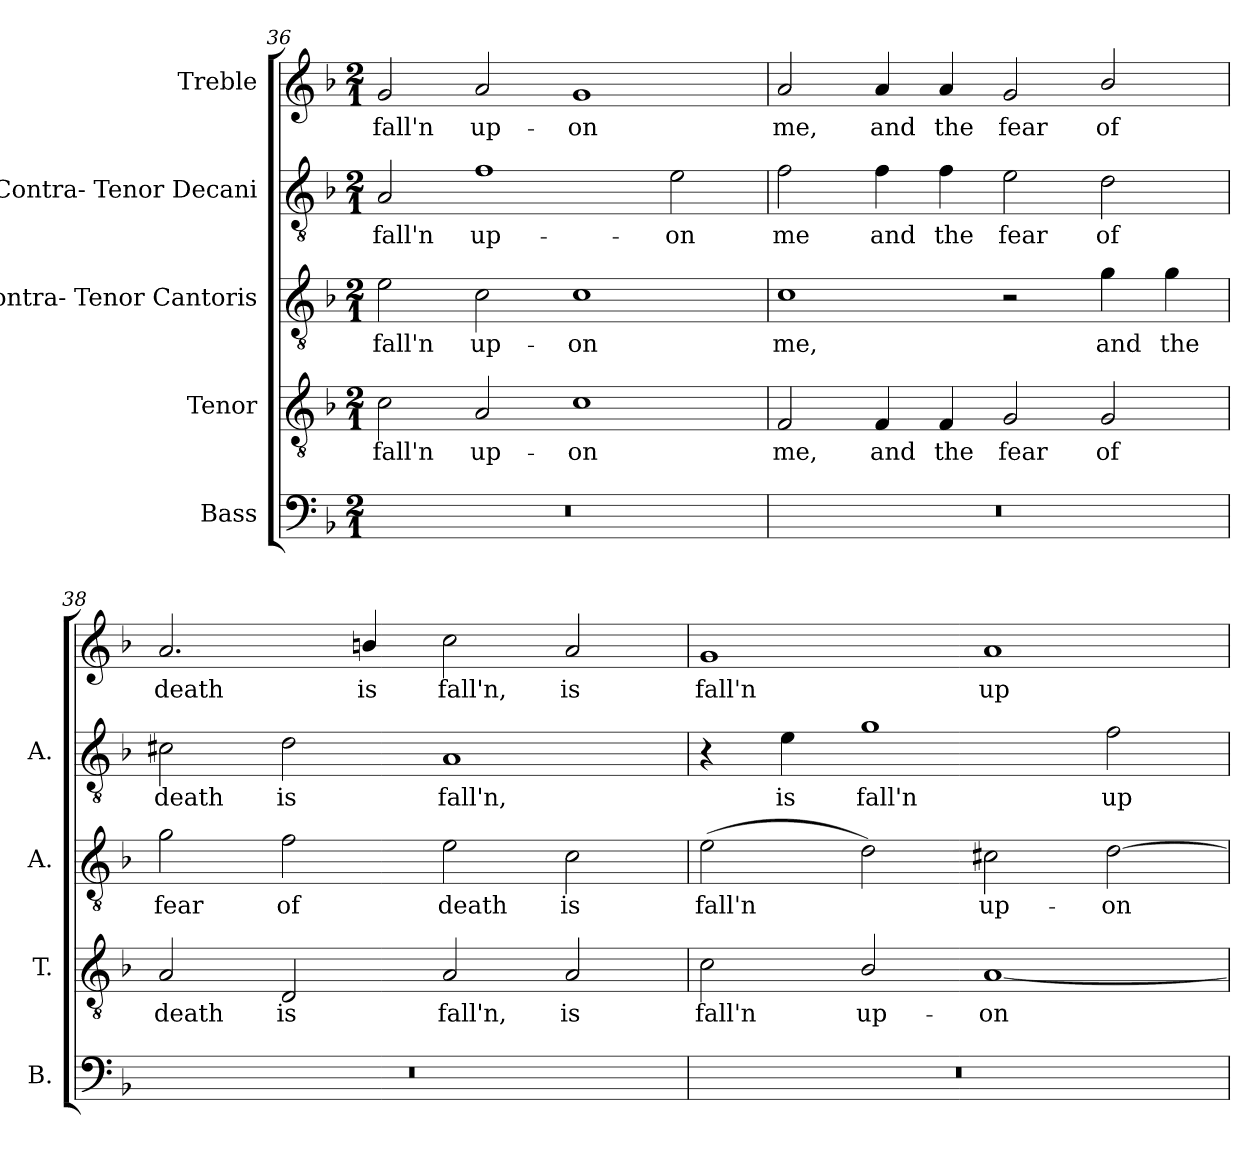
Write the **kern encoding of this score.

**kern	**kern	**text	**kern	**text	**kern	**text	**kern	**text
*part5	*part4	*part4	*part3	*part3	*part2	*part2	*part1	*part1
*staff5	*staff4	*staff4	*staff3	*staff3	*staff2	*staff2	*staff1	*staff1
*I"Bass	*I"Tenor	*	*I"Contra- Tenor Cantoris	*	*I"Contra- Tenor Decani	*	*I"Treble	*
*I'B.	*I'T.	*	*I'A.	*	*I'A.	*	*	*
*clefF4	*clefGv2	*	*clefGv2	*	*clefGv2	*	*clefG2	*
*	*ITrd7c12	*	*ITrd7c12	*	*ITrd7c12	*	*	*
*k[b-]	*k[b-]	*	*k[b-]	*	*k[b-]	*	*k[b-]	*
*F:	*F:	*	*F:	*	*F:	*	*F:	*
*M2/1	*M2/1	*	*M2/1	*	*M2/1	*	*M2/1	*
=36	=36	=36	=36	=36	=36	=36	=36	=36
!LO:N:vis=1	!	!	!	!	!	!	!	!
!	!	!LO:LY:b:color=#000000	!	!	!	!	!	!
!	!	!	!	!LO:LY:b:color=#000000	!	!	!	!
!	!	!	!	!	!	!LO:LY:b:color=#000000	!	!
!	!	!	!	!	!	!	!	!LO:LY:b:color=#000000
0r	2Ci\	fall'n	2Ei\	fall'n	2AAi/	fall'n	2gi/	fall'n
!	!	!LO:LY:b:color=#000000	!	!	!	!	!	!
!	!	!	!	!LO:LY:b:color=#000000	!	!	!	!
!	!	!	!	!	!	!LO:LY:b:color=#000000	!	!
!	!	!	!	!	!	!	!	!LO:LY:b:color=#000000
.	2AAi/	up-	2Ci\	up-	1Fi	up-	2ai/	up-
!	!	!LO:LY:b:color=#000000	!	!	!	!	!	!
!	!	!	!	!LO:LY:b:color=#000000	!	!	!	!
!	!	!	!	!	!	!	!	!LO:LY:b:color=#000000
.	1Ci	-on	1Ci	-on	.	.	1gi	-on
!	!	!	!	!	!	!LO:LY:b:color=#000000	!	!
.	.	.	.	.	2Ei\	-on	.	.
=37	=37	=37	=37	=37	=37	=37	=37	=37
!LO:N:vis=1	!	!	!	!	!	!	!	!
!	!	!LO:LY:b:color=#000000	!	!	!	!	!	!
!	!	!	!	!LO:LY:b:color=#000000	!	!	!	!
!	!	!	!	!	!	!LO:LY:b:color=#000000	!	!
!	!	!	!	!	!	!	!	!LO:LY:b:color=#000000
0r	2FFi/	me,	1Ci	me,	2Fi\	me	2ai/	me,
!	!	!LO:LY:b:color=#000000	!	!	!	!	!	!
!	!	!	!	!	!	!LO:LY:b:color=#000000	!	!
!	!	!	!	!	!	!	!	!LO:LY:b:color=#000000
.	4FFi/	and	.	.	4Fi\	and	4ai/	and
!	!	!LO:LY:b:color=#000000	!	!	!	!	!	!
!	!	!	!	!	!	!LO:LY:b:color=#000000	!	!
!	!	!	!	!	!	!	!	!LO:LY:b:color=#000000
.	4FFi/	the	.	.	4Fi\	the	4ai/	the
!	!	!LO:LY:b:color=#000000	!	!	!	!	!	!
!	!	!	!	!	!	!LO:LY:b:color=#000000	!	!
!	!	!	!	!	!	!	!	!LO:LY:b:color=#000000
.	2GGi/	fear	2r	.	2Ei\	fear	2gi/	fear
!	!	!LO:LY:b:color=#000000	!	!	!	!	!	!
!	!	!	!	!LO:LY:b:color=#000000	!	!	!	!
!	!	!	!	!	!	!LO:LY:b:color=#000000	!	!
!	!	!	!	!	!	!	!	!LO:LY:b:color=#000000
.	2GGi/	of	4Gi\	and	2Di\	of	2b-i/	of
!	!	!	!	!LO:LY:b:color=#000000	!	!	!	!
.	.	.	4Gi\	the	.	.	.	.
!!LO:PB:g=z
=38	=38	=38	=38	=38	=38	=38	=38	=38
!LO:N:vis=1	!	!	!	!	!	!	!	!
!	!	!LO:LY:b:color=#000000	!	!	!	!	!	!
!	!	!	!	!LO:LY:b:color=#000000	!	!	!	!
!	!	!	!	!	!	!LO:LY:b:color=#000000	!	!
!	!	!	!	!	!	!	!	!LO:LY:b:color=#000000
0r	2AAi/	death	2Gi\	fear	2C#Xi\	death	2.ai/	death
!	!	!LO:LY:b:color=#000000	!	!	!	!	!	!
!	!	!	!	!LO:LY:b:color=#000000	!	!	!	!
!	!	!	!	!	!	!LO:LY:b:color=#000000	!	!
.	2DDi/	is	2Fi\	of	2Di\	is	.	.
!	!	!	!	!	!	!	!	!LO:LY:b:color=#000000
.	.	.	.	.	.	.	4bni/	is
!	!	!LO:LY:b:color=#000000	!	!	!	!	!	!
!	!	!	!	!LO:LY:b:color=#000000	!	!	!	!
!	!	!	!	!	!	!LO:LY:b:color=#000000	!	!
!	!	!	!	!	!	!	!	!LO:LY:b:color=#000000
.	2AAi/	fall'n,	2Ei\	death	1AAi	fall'n,	2cci\	fall'n,
!	!	!LO:LY:b:color=#000000	!	!	!	!	!	!
!	!	!	!	!LO:LY:b:color=#000000	!	!	!	!
!	!	!	!	!	!	!	!	!LO:LY:b:color=#000000
.	2AAi/	is	2Ci\	is	.	.	2ai/	is
=39	=39	=39	=39	=39	=39	=39	=39	=39
!LO:N:vis=1	!	!	!	!	!	!	!	!
!	!	!LO:LY:b:color=#000000	!	!	!	!	!	!
!	!	!	!	!LO:LY:b:color=#000000	!	!	!	!
!	!	!	!	!	!	!	!	!LO:LY:b:color=#000000
0r	2Ci\	fall'n	(2Ei\	fall'n	4r	.	1gi	fall'n
!	!	!	!	!	!	!LO:LY:b:color=#000000	!	!
.	.	.	.	.	4Ei\	is	.	.
!	!	!LO:LY:b:color=#000000	!	!	!	!	!	!
!	!	!	!	!	!	!LO:LY:b:color=#000000	!	!
.	2BB-i/	up-	2Di\)	.	1Gi	fall'n	.	.
!	!	!LO:LY:b:color=#000000	!	!	!	!	!	!
!	!	!	!	!LO:LY:b:color=#000000	!	!	!	!
!	!	!	!	!	!	!	!	!LO:LY:b:color=#000000
.	[1AAi	-on	2C#Xi\	up-	.	.	1ai	up-
!	!	!	!	!LO:LY:b:color=#000000	!	!	!	!
!	!	!	!	!	!	!LO:LY:b:color=#000000	!	!
.	.	.	[2Di\	-on	2Fi\	up-	.	.
=	=	=	=	=	=	=	=	=
*-	*-	*-	*-	*-	*-	*-	*-	*-
